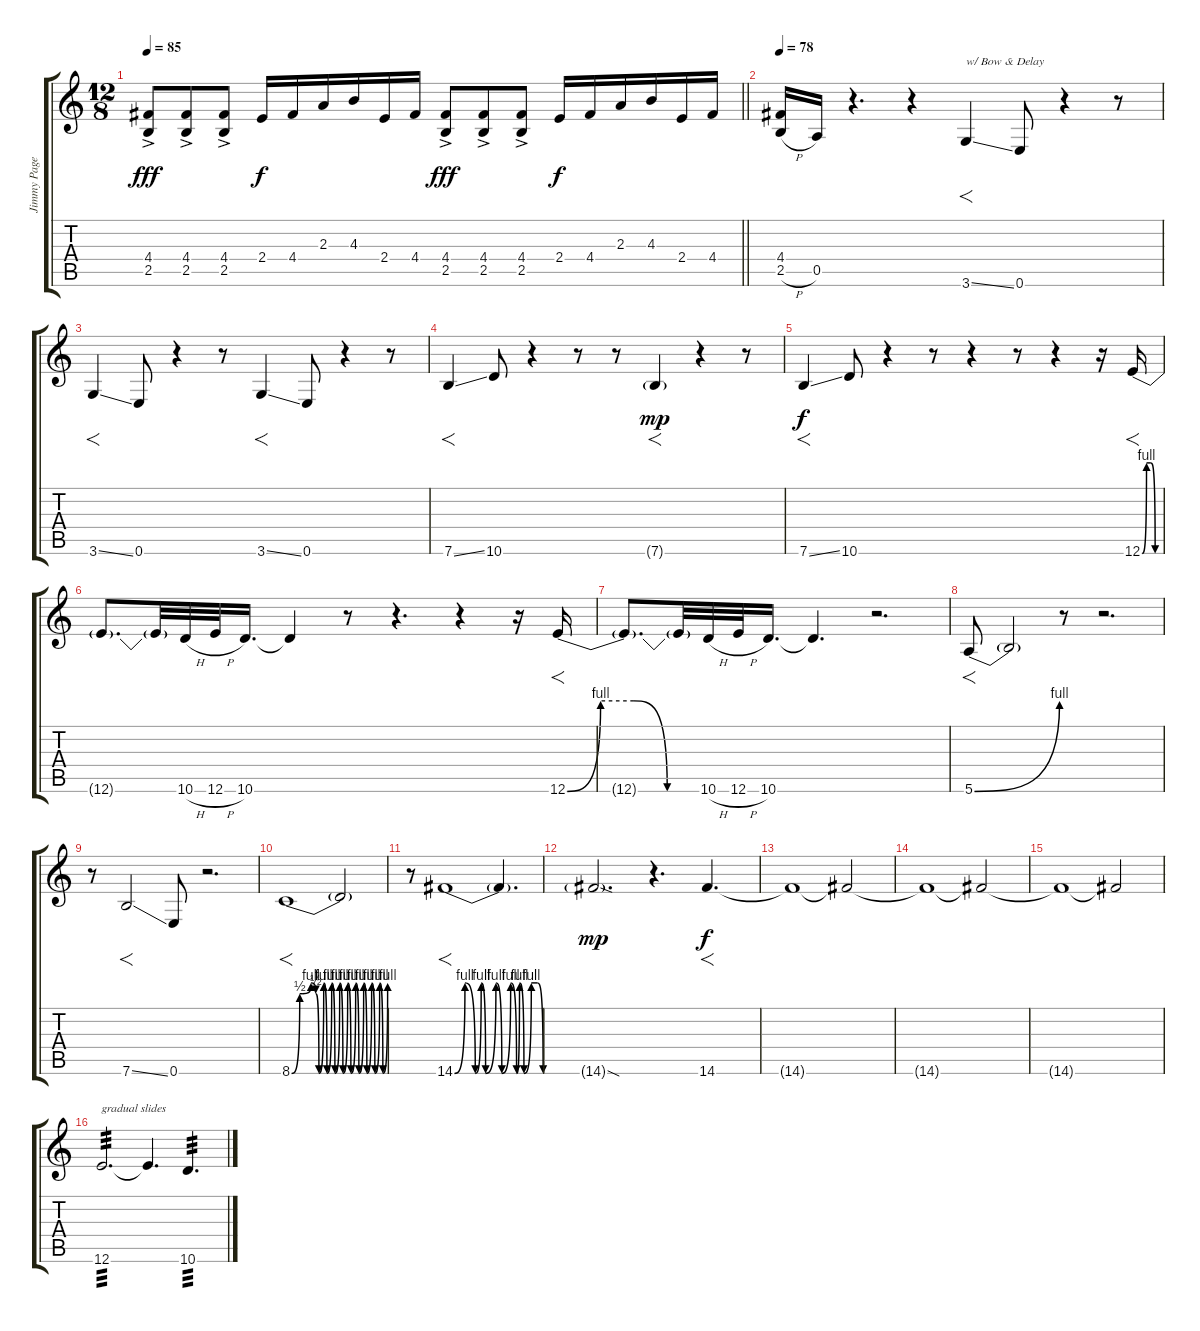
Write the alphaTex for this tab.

\track ("Jimmy Page - Guitar" "Jimmy Page") {instrument overdrivenguitar}
\staff {score tabs}
\tuning (E4 B3 G3 D3 A2 E2) {hide}
\ts (12 8)
\tempo 85
\clef g2
\barLineRight lightlight
\ks c
(4.4{ac} 2.5{ac}).8{dy fff} (4.4{ac} 2.5{ac}).8 (4.4{ac} 2.5{ac}).8 2.4.16{dy f} 4.4.16 2.3.16 4.3.16 2.4.16 4.4.16 (4.4{ac} 2.5{ac}).8{dy fff} (4.4{ac} 2.5{ac}).8 (4.4{ac} 2.5{ac}).8 2.4.16{dy f} 4.4.16 2.3.16 4.3.16 2.4.16 4.4.16 |
\tempo 78
(4.4 2.5{h}).16{volume 13} 0.5.16 r.4{d} r.4 3.6{ss}.4{f txt "w/ Bow & Delay"} 0.6.8 r.4 r.8 |
3.6{ss}.4{f} 0.6.8 r.4 r.8 3.6{ss}.4{f} 0.6.8 r.4 r.8 |
7.6{ss}.4{f} 10.6.8 r.4 r.8 r.8 7.6{g}.4{f dy mp} r.4 r.8 |
7.6{ss}.4{f dy f} 10.6.8 r.4 r.8 r.4 r.8 r.4 r.16 12.6{be (custom 0 0 15 4 30 4 45 0 60 0)}.16{f} |
12.6{t}.8{d} 12.6{t}.32 10.6{h}.32 12.6{h}.32 10.6.16{d} 10.6{t}.4 r.8 r.4{d} r.4 r.16 12.6{be (custom 0 0 15 4 30 4 45 0 60 0)}.16{f} |
12.6{t}.8{d} 12.6{t}.32 10.6{h}.32 12.6{h}.32 10.6.16{d} 10.6{t}.4{d} r.2{d} |
5.6{be (bend 0 0 60 4)}.8{f} 5.6{t}.2 r.8 r.2{d} |
r.8 7.6{ss}.2{f} 0.6.8 r.2{d} |
8.6{be (custom 0 0 5 2 7 2 12 4 15 2 17 0 20 4 22 0 25 4 27 0 30 4 32 0 35 4 37 0 40 4 42 0 45 4 47 0 50 4 52 0 55 4 57 0 60 4)}.1{f} 8.6{t}.2 |
r.8 14.6{be (custom 0 0 7 4 14 0 18 4 21 0 28 4 32 0 38 4 42 0 44 4 47 0 52 4 56 4 60 0)}.1{f} 14.6{t}.4{d} |
14.6{sod g}.2{d dy mp} r.4{d} 14.6.4{f d dy f} |
14.6{t}.1 14.6{t}.2 |
14.6{t}.1 14.6{t}.2 |
14.6{t}.1 14.6{t}.2 |
12.6.2{d txt "gradual slides " tp 3} 12.6{t}.4{d} 10.6.4{d tp 3}
